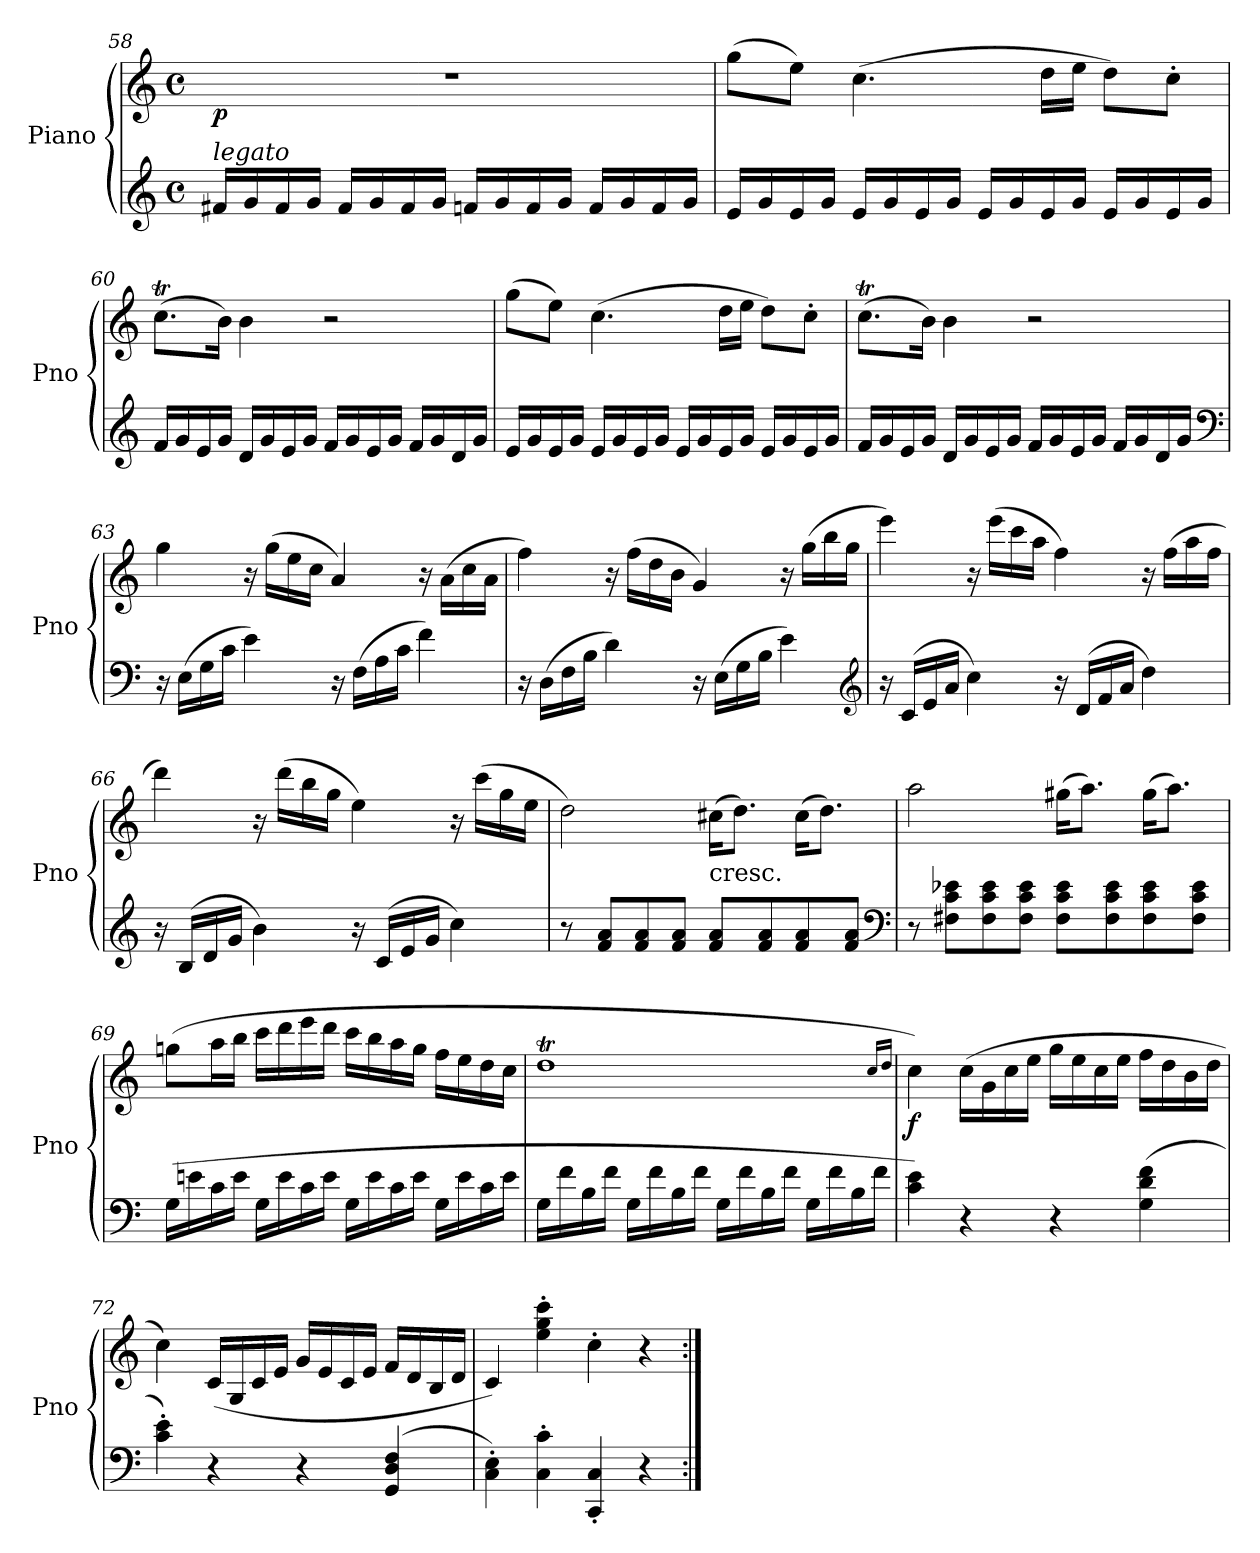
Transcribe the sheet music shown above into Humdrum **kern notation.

**kern	**kern	**dynam
*part1	*part1	*part1
*staff2	*staff1	*staff1/2
*I"Piano	*	*
*I'Pno	*	*
*clefG2	*clefG2	*
*k[]	*k[]	*
*C:	*C:	*
*M4/4	*M4/4	*
*met(c)	*met(c)	*
=58	=58	=58
!LO:TX:a:i:t=legato	!	!
16f#XLL	1r	p
16g	.	.
16f#	.	.
16gJJ	.	.
16f#LL	.	.
16g	.	.
16f#	.	.
16gJJ	.	.
16fnLL	.	.
16g	.	.
16f	.	.
16gJJ	.	.
16fLL	.	.
16g	.	.
16f	.	.
16gJJ	.	.
=59	=59	=59
16eLL	(8ggL	.
16g	.	.
16e	8eeJ)	.
16gJJ	.	.
16eLL	(4.cc	.
16g	.	.
16e	.	.
16gJJ	.	.
16eLL	.	.
16g	.	.
16e	16ddLL	.
16gJJ	16eeJJ	.
16eLL	8ddL)	.
16g	.	.
16e	8cc'J	.
16gJJ	.	.
=60	=60	=60
16fLL	(8.ccTL	.
16g	.	.
16e	.	.
16gJJ	16bJk)	.
16dLL	4b	.
16g	.	.
16e	.	.
16gJJ	.	.
16fLL	2r	.
16g	.	.
16e	.	.
16gJJ	.	.
16fLL	.	.
16g	.	.
16d	.	.
16gJJ	.	.
=61	=61	=61
16eLL	(8ggL	.
16g	.	.
16e	8eeJ)	.
16gJJ	.	.
16eLL	(4.cc	.
16g	.	.
16e	.	.
16gJJ	.	.
16eLL	.	.
16g	.	.
16e	16ddLL	.
16gJJ	16eeJJ	.
16eLL	8ddL)	.
16g	.	.
16e	8cc'J	.
16gJJ	.	.
=62	=62	=62
16fLL	(8.ccTL	.
16g	.	.
16e	.	.
16gJJ	16bJk)	.
16dLL	4b	.
16g	.	.
16e	.	.
16gJJ	.	.
16fLL	2r	.
16g	.	.
16e	.	.
16gJJ	.	.
16fLL	.	.
16g	.	.
16d	.	.
16gJJ	.	.
*clefF4	*	*
=63	=63	=63
16r	4gg	.
(16ELL	.	.
16G	.	.
16cJJ	.	.
4e)	16r	.
.	(16ggLL	.
.	16ee	.
.	16ccJJ	.
16r	4a)	.
(16FLL	.	.
16A	.	.
16cJJ	.	.
4f)	16r	.
.	(16aLL	.
.	16cc	.
.	16aJJ	.
=64	=64	=64
16r	4ff)	.
(16DLL	.	.
16F	.	.
16BJJ	.	.
4d)	16r	.
.	(16ffLL	.
.	16dd	.
.	16bJJ	.
16r	4g)	.
(16ELL	.	.
16G	.	.
16BJJ	.	.
4e)	16r	.
.	(16ggLL	.
.	16bb	.
.	16ggJJ	.
*clefG2	*	*
=65	=65	=65
16r	4eee)	.
(16cLL	.	.
16e	.	.
16aJJ	.	.
4cc)	16r	.
.	(16eeeLL	.
.	16ccc	.
.	16aaJJ	.
16r	4ff)	.
(16dLL	.	.
16f	.	.
16aJJ	.	.
4dd)	16r	.
.	(16ffLL	.
.	16aa	.
.	16ffJJ	.
=66	=66	=66
16r	4ddd)	.
(16BLL	.	.
16d	.	.
16gJJ	.	.
4b)	16r	.
.	(16dddLL	.
.	16bb	.
.	16ggJJ	.
16r	4ee)	.
(16cLL	.	.
16e	.	.
16gJJ	.	.
4cc)	16r	.
.	(16cccLL	.
.	16gg	.
.	16eeJJ	.
=67	=67	=67
8r	2dd)	.
8f 8aL	.	.
8f 8a	.	.
8f 8aJ	.	.
!	!LO:TX:c:t=cresc.	!
8f 8aL	(16cc#XKL	.
.	8.ddJ)	.
8f 8a	.	.
8f 8a	(16cc#KL	.
.	8.ddJ)	.
8f 8aJ	.	.
*clefF4	*	*
=68	=68	=68
8r	2aa	.
8F#X 8c 8e-XL	.	.
8F# 8c 8e-	.	.
8F# 8c 8e-J	.	.
8F# 8c 8e-L	(16gg#XKL	.
.	8.aaJ)	.
8F# 8c 8e-	.	.
8F# 8c 8e-	(16gg#KL	.
.	8.aaJ)	.
8F# 8c 8e-J	.	.
=69	=69	=69
(16GLL	(8ggnL	.
16en	.	.
16c	16aaL	.
16eJJ	16bbJJ	.
16GLL	16cccLL	.
16e	16ddd	.
16c	16eee	.
16eJJ	16dddJJ	.
16GLL	16cccLL	.
16e	16bb	.
16c	16aa	.
16eJJ	16ggJJ	.
16GLL	16ffLL	.
16e	16ee	.
16c	16dd	.
16eJJ	16ccJJ	.
=70	=70	=70
16GLL	1ddT	.
16f	.	.
16B	.	.
16fJJ	.	.
16GLL	.	.
16f	.	.
16B	.	.
16fJJ	.	.
16GLL	.	.
16f	.	.
16B	.	.
16fJJ	.	.
16GLL	.	.
16f	.	.
16B	.	.
16fJJ	.	.
.	16qccLL	.
.	16qddJJ	.
=71	=71	=71
4c 4e)	4ccTTT)	f
4r	(16ccLL	.
.	16g	.
.	16cc	.
.	16eeJJ	.
4r	16ggLL	.
.	16ee	.
.	16cc	.
.	16eeJJ	.
(4G 4d 4f	16ffLL	.
.	16dd	.
.	16b	.
.	16ddJJ	.
=72	=72	=72
4c' 4e')	4cc)	.
4r	(16cLL	.
.	16G	.
.	16c	.
.	16eJJ	.
4r	16gLL	.
.	16e	.
.	16c	.
.	16eJJ	.
(4GG 4D 4F	16fLL	.
.	16d	.
.	16B	.
.	16dJJ	.
=73	=73	=73
4C' 4E')	4c)	.
4C' 4c'	4ee' 4gg' 4ccc'	.
4CC' 4C'	4cc'	.
4r	4r	.
=:|!	=:|!	=:|!
*-	*-	*-
